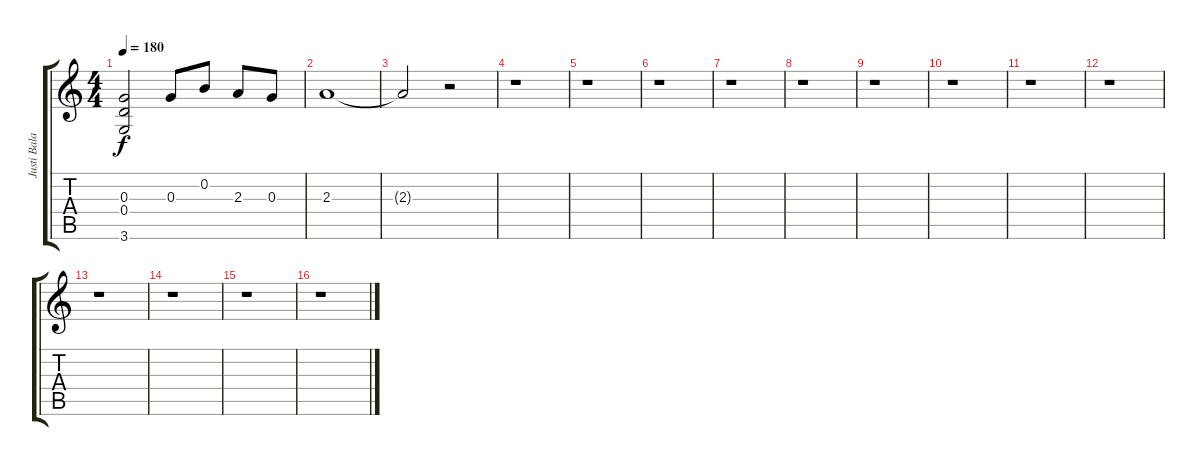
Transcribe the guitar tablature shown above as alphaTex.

\track ("Justi Bala" "Justi Bala") {instrument distortionguitar}
\staff {score tabs}
\tuning (E4 B3 G3 D3 A2 E2) {hide}
\ts (4 4)
\tempo 180
\clef g2
\ks c
(0.3{t} 0.4{t} 3.6{t}).2{dy f} 0.3.8 0.2.8 2.3.8 0.3.8 |
2.3.1 |
2.3{t}.2 r.2 |
r.1 |
r.1 |
r.1 |
r.1 |
r.1 |
r.1 |
r.1 |
r.1 |
r.1 |
r.1 |
r.1 |
r.1 |
r.1
